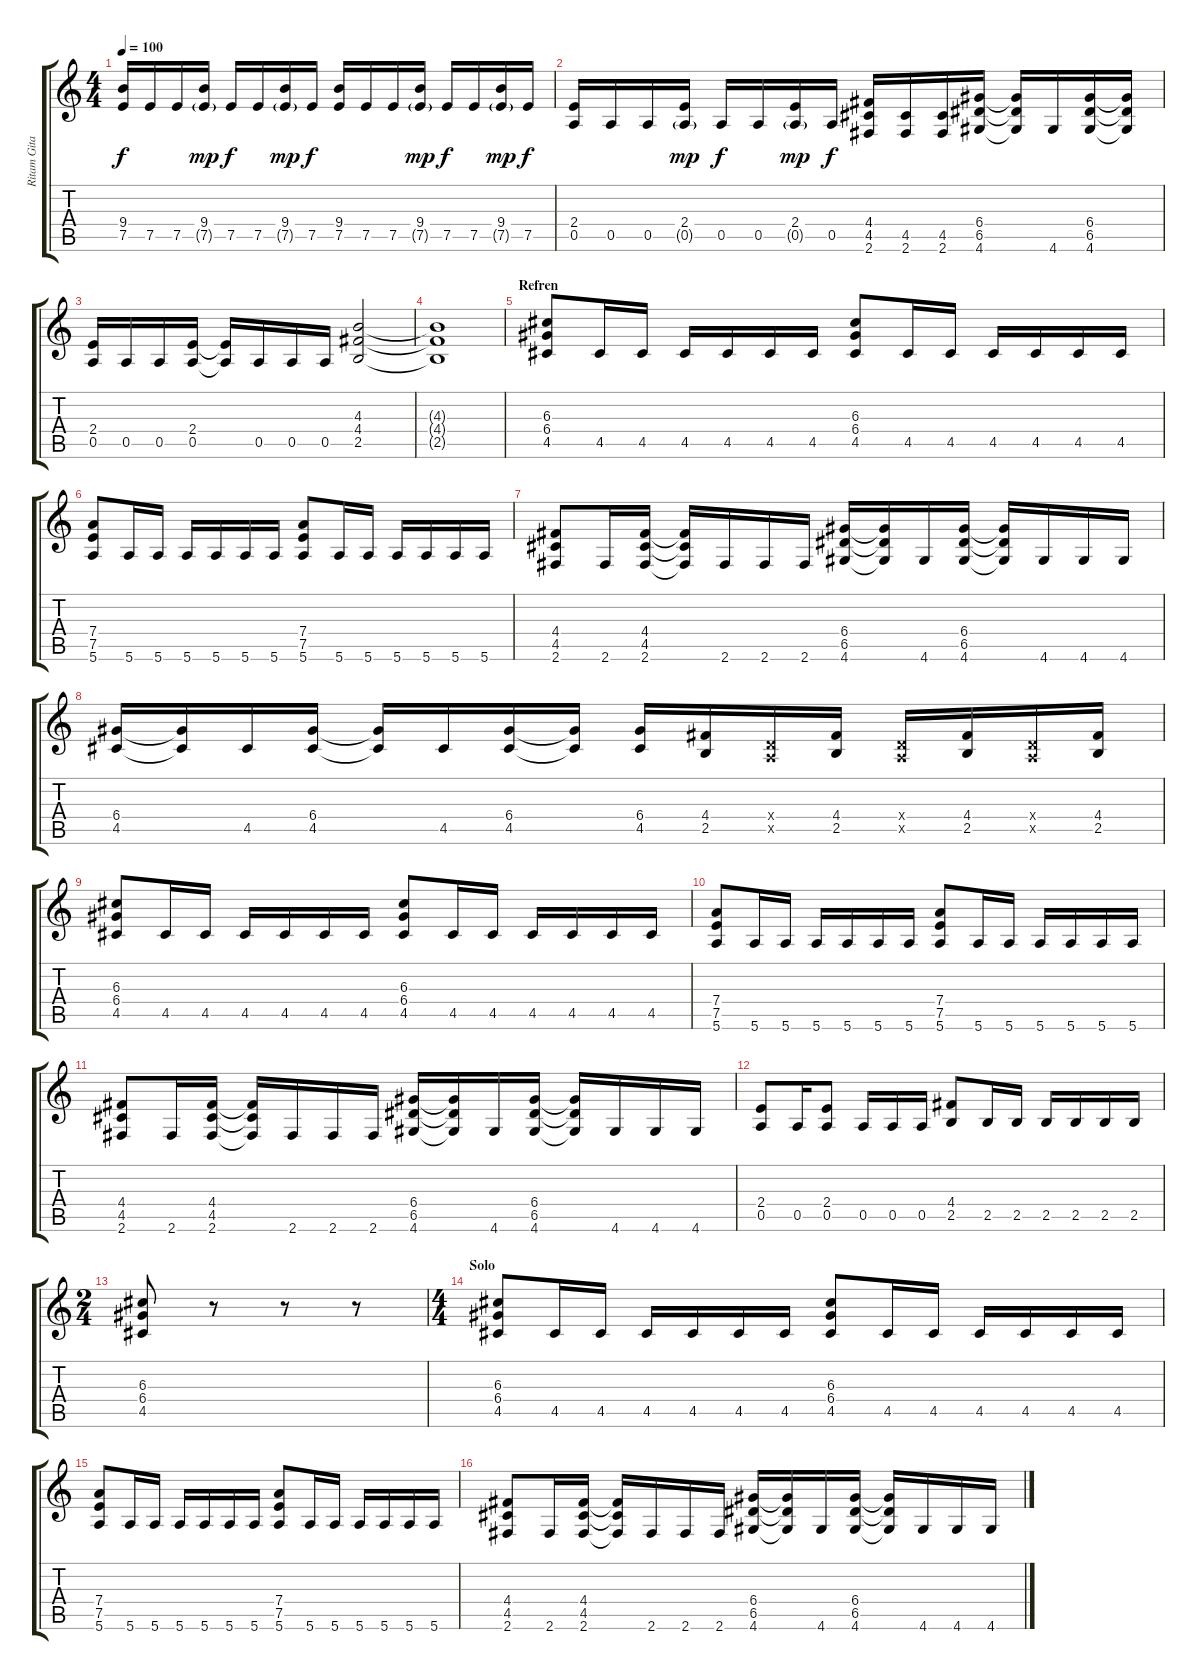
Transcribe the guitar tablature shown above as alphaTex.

\track ("Ritam Gitara" "Ritam Gita") {instrument distortionguitar}
\staff {score tabs}
\tuning (E4 B3 G3 D3 A2 E2) {hide}
\ts (4 4)
\tempo 100
\clef g2
\ks c
(9.4 7.5).16{dy f} 7.5.16 7.5.16 (9.4 7.5{g}).16{dy mp} 7.5.16{dy f} 7.5.16 (9.4 7.5{g}).16{dy mp} 7.5.16{dy f} (9.4 7.5).16 7.5.16 7.5.16 (9.4 7.5{g}).16{dy mp} 7.5.16{dy f} 7.5.16 (9.4 7.5{g}).16{dy mp} 7.5.16{dy f} |
(2.4 0.5).16 0.5.16 0.5.16 (2.4 0.5{g}).16{dy mp} 0.5.16{dy f} 0.5.16 (2.4 0.5{g}).16{dy mp} 0.5.16{dy f} (4.4 4.5 2.6).16 (4.5 2.6).16 (4.5 2.6).16 (6.4 6.5 4.6).16 (6.4{t} 6.5{t} 4.6{t}).16 4.6.16 (6.4 6.5 4.6).16 (6.4{t} 6.5{t} 4.6{t}).16 |
(2.4 0.5).16 0.5.16 0.5.16 (2.4 0.5).16 (2.4{t} 0.5{t}).16 0.5.16 0.5.16 0.5.16 (4.3 4.4 2.5).2 |
(4.3{t} 4.4{t} 2.5{t}).1 |
\section ("" "Refren")
(6.3 6.4 4.5).8 4.5.16 4.5.16 4.5.16 4.5.16 4.5.16 4.5.16 (6.3 6.4 4.5).8 4.5.16 4.5.16 4.5.16 4.5.16 4.5.16 4.5.16 |
(7.4 7.5 5.6).8 5.6.16 5.6.16 5.6.16 5.6.16 5.6.16 5.6.16 (7.4 7.5 5.6).8 5.6.16 5.6.16 5.6.16 5.6.16 5.6.16 5.6.16 |
(4.4 4.5 2.6).8 2.6.16 (4.4 4.5 2.6).16 (4.4{t} 4.5{t} 2.6{t}).16 2.6.16 2.6.16 2.6.16 (6.4 6.5 4.6).16 (6.4{t} 6.5{t} 4.6{t}).16 4.6.16 (6.4 6.5 4.6).16 (6.4{t} 6.5{t} 4.6{t}).16 4.6.16 4.6.16 4.6.16 |
(6.4 4.5).16 (6.4{t} 4.5{t}).16 4.5.16 (6.4 4.5).16 (6.4{t} 4.5{t}).16 4.5.16 (6.4 4.5).16 (6.4{t} 4.5{t}).16 (6.4 4.5).16 (4.4 2.5).16 (0.4{x} 0.5{x}).16 (4.4 2.5).16 (0.4{x} 0.5{x}).16 (4.4 2.5).16 (0.4{x} 0.5{x}).16 (4.4 2.5).16 |
(6.3 6.4 4.5).8 4.5.16 4.5.16 4.5.16 4.5.16 4.5.16 4.5.16 (6.3 6.4 4.5).8 4.5.16 4.5.16 4.5.16 4.5.16 4.5.16 4.5.16 |
(7.4 7.5 5.6).8 5.6.16 5.6.16 5.6.16 5.6.16 5.6.16 5.6.16 (7.4 7.5 5.6).8 5.6.16 5.6.16 5.6.16 5.6.16 5.6.16 5.6.16 |
(4.4 4.5 2.6).8 2.6.16 (4.4 4.5 2.6).16 (4.4{t} 4.5{t} 2.6{t}).16 2.6.16 2.6.16 2.6.16 (6.4 6.5 4.6).16 (6.4{t} 6.5{t} 4.6{t}).16 4.6.16 (6.4 6.5 4.6).16 (6.4{t} 6.5{t} 4.6{t}).16 4.6.16 4.6.16 4.6.16 |
(2.4 0.5).8 0.5.16 (2.4 0.5).8 0.5.16 0.5.16 0.5.16 (4.4 2.5).8 2.5.16 2.5.16 2.5.16 2.5.16 2.5.16 2.5.16 |
\ts (2 4)
(6.3 6.4 4.5).8 r.8 r.8 r.8 |
\ts (4 4)
\section ("" "Solo")
(6.3 6.4 4.5).8 4.5.16 4.5.16 4.5.16 4.5.16 4.5.16 4.5.16 (6.3 6.4 4.5).8 4.5.16 4.5.16 4.5.16 4.5.16 4.5.16 4.5.16 |
(7.4 7.5 5.6).8 5.6.16 5.6.16 5.6.16 5.6.16 5.6.16 5.6.16 (7.4 7.5 5.6).8 5.6.16 5.6.16 5.6.16 5.6.16 5.6.16 5.6.16 |
(4.4 4.5 2.6).8 2.6.16 (4.4 4.5 2.6).16 (4.4{t} 4.5{t} 2.6{t}).16 2.6.16 2.6.16 2.6.16 (6.4 6.5 4.6).16 (6.4{t} 6.5{t} 4.6{t}).16 4.6.16 (6.4 6.5 4.6).16 (6.4{t} 6.5{t} 4.6{t}).16 4.6.16 4.6.16 4.6.16
